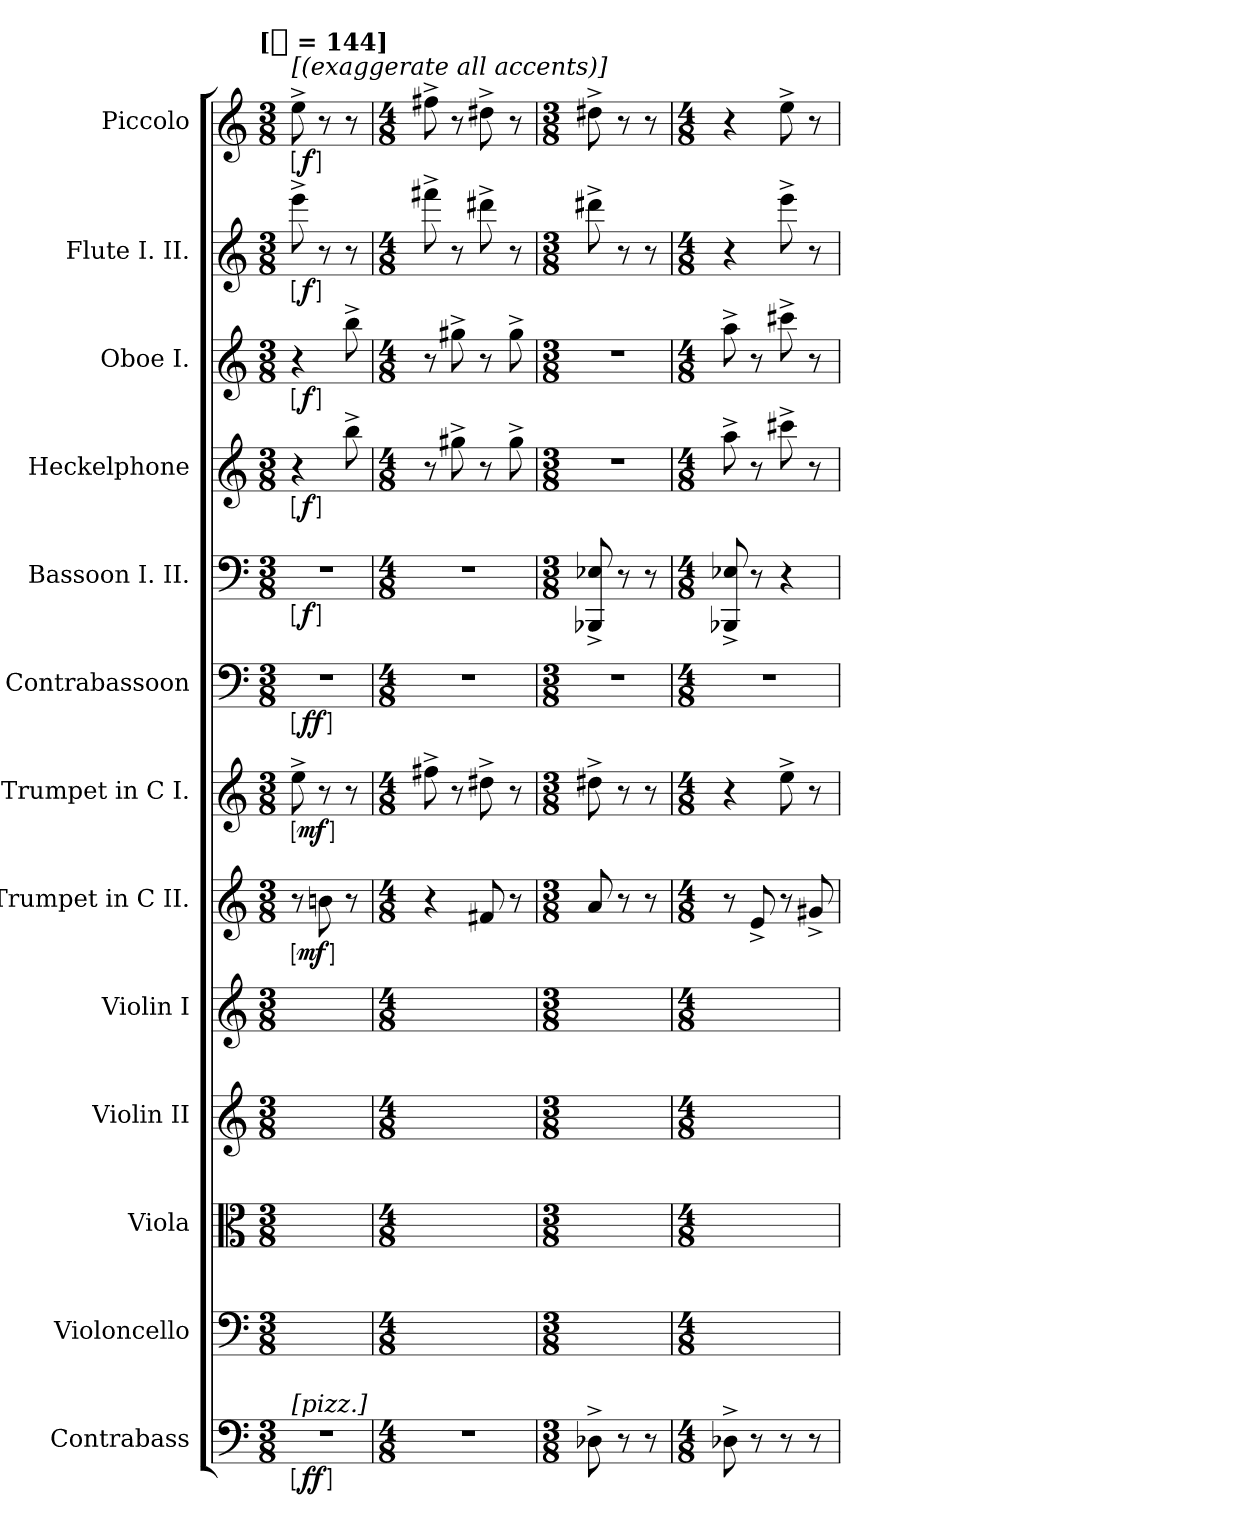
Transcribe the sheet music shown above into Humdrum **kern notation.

**kern	**dynam	**kern	**kern	**kern	**kern	**kern	**dynam	**kern	**dynam	**kern	**dynam	**kern	**dynam	**kern	**dynam	**kern	**dynam	**kern	**dynam	**kern	**dynam
*part13	*part13	*part12	*part11	*part10	*part9	*part8	*part8	*part7	*part7	*part6	*part6	*part5	*part5	*part4	*part4	*part3	*part3	*part2	*part2	*part1	*part1
*staff13	*staff13	*staff12	*staff11	*staff10	*staff9	*staff8	*staff8	*staff7	*staff7	*staff6	*staff6	*staff5	*staff5	*staff4	*staff4	*staff3	*staff3	*staff2	*staff2	*staff1	*staff1
*I"Contrabass	*	*I"Violoncello	*I"Viola	*I"Violin II	*I"Violin I	*I"Trumpet in C II.	*	*I"Trumpet in C I.	*	*I"Contrabassoon	*	*I"Bassoon I. II.	*	*I"Heckelphone	*	*I"Oboe I.	*	*I"Flute I. II.	*	*I"Piccolo	*
*I'Cb.	*	*I'Vc.	*I'Vla.	*I'Vln. II	*I'Vln. I	*	*	*	*	*I'Cbsn.	*	*I'Bsn.	*	*I'Heckl.	*	*I'Ob.	*	*I'Fl.	*	*I'Picc.	*
*clefF4	*	*clefF4	*clefC3	*clefG2	*clefG2	*clefG2	*	*clefG2	*	*clefF4	*	*clefF4	*	*clefG2	*	*clefG2	*	*clefG2	*	*clefG2	*
*k[]	*	*k[]	*k[]	*k[]	*k[]	*k[]	*	*k[]	*	*k[]	*	*k[]	*	*k[]	*	*k[]	*	*k[]	*	*k[]	*
!!LO:TX:omd:t=[[quarter] = 144]
*M3/8	*	*M3/8	*M3/8	*M3/8	*M3/8	*M3/8	*	*M3/8	*	*M3/8	*	*M3/8	*	*M3/8	*	*M3/8	*	*M3/8	*	*M3/8	*
*MM144	*	*MM144	*MM144	*MM144	*MM144	*MM144	*	*MM144	*	*MM144	*	*MM144	*	*MM144	*	*MM144	*	*MM144	*	*MM144	*
=1	=1	=1	=1	=1	=1	=1	=1	=1	=1	=1	=1	=1	=1	=1	=1	=1	=1	=1	=1	=1	=1
!	!	!	!	!	!	!	!	!	!	!	!	!	!	!	!	!	!	!	!	!LO:TX:a:t=[(exaggerate all accents)]	!
!LO:TX:a:t=[pizz.]	!	!	!	!	!	!	!	!	!	!	!	!	!	!	!	!	!	!	!	!	!
!	!LO:DY:ed=brack	!	!	!	!	!	!LO:DY:ed=brack	!	!LO:DY:ed=brack	!	!LO:DY:ed=brack	!	!LO:DY:ed=brack	!	!LO:DY:ed=brack	!	!LO:DY:ed=brack	!	!LO:DY:ed=brack	!	!LO:DY:ed=brack
8%3r	ff	8%3ryy	8ryy	8ryy	8ryy	8r	mf	8ee^	mf	8%3r	ff	8%3r	f	4r	f	4r	f	8eee^	f	8ee^	f
.	.	.	8ryy	8ryy	8ryy	8bn	.	8r	.	.	.	.	.	.	.	.	.	8r	.	8r	.
.	.	.	8ryy	8ryy	8ryy	8r	.	8r	.	.	.	.	.	8bb^	.	8bb^	.	8r	.	8r	.
=2	=2	=2	=2	=2	=2	=2	=2	=2	=2	=2	=2	=2	=2	=2	=2	=2	=2	=2	=2	=2	=2
*M4/8	*	*M4/8	*M4/8	*M4/8	*M4/8	*M4/8	*	*M4/8	*	*M4/8	*	*M4/8	*	*M4/8	*	*M4/8	*	*M4/8	*	*M4/8	*
2r	.	2ryy	8ryy	8ryy	8ryy	4r	.	8ff#X^	.	2r	.	2r	.	8r	.	8r	.	8fff#X^	.	8ff#X^	.
.	.	.	8ryy	8ryy	8ryy	.	.	8r	.	.	.	.	.	8gg#X^	.	8gg#X^	.	8r	.	8r	.
.	.	.	8ryy	8ryy	8ryy	8f#X	.	8dd#X^	.	.	.	.	.	8r	.	8r	.	8ddd#X^	.	8dd#X^	.
.	.	.	8ryy	8ryy	8ryy	8r	.	8r	.	.	.	.	.	8gg#^	.	8gg#^	.	8r	.	8r	.
=3	=3	=3	=3	=3	=3	=3	=3	=3	=3	=3	=3	=3	=3	=3	=3	=3	=3	=3	=3	=3	=3
*M3/8	*	*M3/8	*M3/8	*M3/8	*M3/8	*M3/8	*	*M3/8	*	*M3/8	*	*M3/8	*	*M3/8	*	*M3/8	*	*M3/8	*	*M3/8	*
8D-X^	.	8ryy	8ryy	8ryy	8ryy	8a	.	8dd#X^	.	8%3r	.	8BBB-X^ 8E-X^	.	8%3r	.	8%3r	.	8ddd#X^	.	8dd#X^	.
8r	.	8ryy	8ryy	8ryy	8ryy	8r	.	8r	.	.	.	8r	.	.	.	.	.	8r	.	8r	.
8r	.	8ryy	8ryy	8ryy	8ryy	8r	.	8r	.	.	.	8r	.	.	.	.	.	8r	.	8r	.
=4	=4	=4	=4	=4	=4	=4	=4	=4	=4	=4	=4	=4	=4	=4	=4	=4	=4	=4	=4	=4	=4
*M4/8	*	*M4/8	*M4/8	*M4/8	*M4/8	*M4/8	*	*M4/8	*	*M4/8	*	*M4/8	*	*M4/8	*	*M4/8	*	*M4/8	*	*M4/8	*
8D-X^	.	8ryy	8ryy	8ryy	4ryy	8r	.	4r	.	2r	.	8BBB-X^ 8E-X^	.	8aa^	.	8aa^	.	4r	.	4r	.
8r	.	8ryy	8ryy	8ryy	.	8e^	.	.	.	.	.	8r	.	8r	.	8r	.	.	.	.	.
8r	.	4ryy	8ryy	8ryy	8ryy	8r	.	8ee^	.	.	.	4r	.	8ccc#X^	.	8ccc#X^	.	8eee^	.	8ee^	.
8r	.	.	8ryy	8ryy	8ryy	8g#X^	.	8r	.	.	.	.	.	8r	.	8r	.	8r	.	8r	.
=	=	=	=	=	=	=	=	=	=	=	=	=	=	=	=	=	=	=	=	=	=
*-	*-	*-	*-	*-	*-	*-	*-	*-	*-	*-	*-	*-	*-	*-	*-	*-	*-	*-	*-	*-	*-
